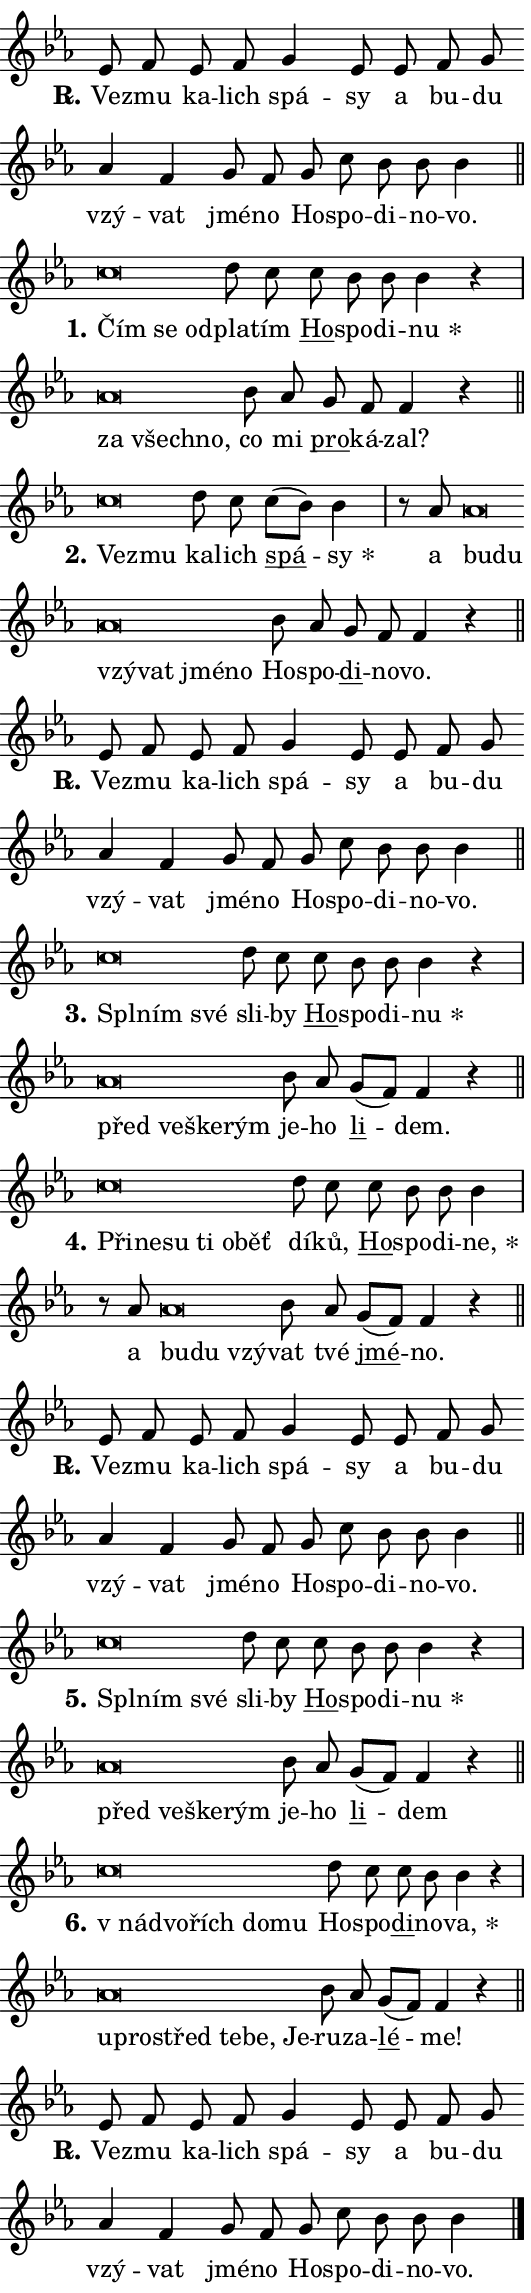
\version "2.24.0"
\header { tagline = "" }
\paper {
  indent = 0\cm
  top-margin = 0\cm
  right-margin = 0.13\cm % to fit lyric hyphens
  bottom-margin = 0\cm
  left-margin = 0\cm
  paper-width = 9\cm
  page-breaking = #ly:one-page-breaking
  system-system-spacing.basic-distance = #11
  score-system-spacing.basic-distance = #11
  ragged-last = ##f
}


%% Author: Thomas Morley
%% https://lists.gnu.org/archive/html/lilypond-user/2020-05/msg00002.html
#(define (line-position grob)
"Returns position of @var[grob} in current system:
   @code{'start}, if at first time-step
   @code{'end}, if at last time-step
   @code{'middle} otherwise
"
  (let* ((col (ly:item-get-column grob))
         (ln (ly:grob-object col 'left-neighbor))
         (rn (ly:grob-object col 'right-neighbor))
         (col-to-check-left (if (ly:grob? ln) ln col))
         (col-to-check-right (if (ly:grob? rn) rn col))
         (break-dir-left
           (and
             (ly:grob-property col-to-check-left 'non-musical #f)
             (ly:item-break-dir col-to-check-left)))
         (break-dir-right
           (and
             (ly:grob-property col-to-check-right 'non-musical #f)
             (ly:item-break-dir col-to-check-right))))
        (cond ((eqv? 1 break-dir-left) 'start)
              ((eqv? -1 break-dir-right) 'end)
              (else 'middle))))

#(define (tranparent-at-line-position vctor)
  (lambda (grob)
  "Relying on @code{line-position} select the relevant enry from @var{vctor}.
Used to determine transparency,"
    (case (line-position grob)
      ((end) (not (vector-ref vctor 0)))
      ((middle) (not (vector-ref vctor 1)))
      ((start) (not (vector-ref vctor 2))))))

noteHeadBreakVisibility =
#(define-music-function (break-visibility)(vector?)
"Makes @code{NoteHead}s transparent relying on @var{break-visibility}"
#{
  \override NoteHead.transparent =
    #(tranparent-at-line-position break-visibility)
#})

#(define delete-ledgers-for-transparent-note-heads
  (lambda (grob)
    "Reads whether a @code{NoteHead} is transparent.
If so this @code{NoteHead} is removed from @code{'note-heads} from
@var{grob}, which is supposed to be @code{LedgerLineSpanner}.
As a result ledgers are not printed for this @code{NoteHead}"
    (let* ((nhds-array (ly:grob-object grob 'note-heads))
           (nhds-list
             (if (ly:grob-array? nhds-array)
                 (ly:grob-array->list nhds-array)
                 '()))
           ;; Relies on the transparent-property being done before
           ;; Staff.LedgerLineSpanner.after-line-breaking is executed.
           ;; This is fragile ...
           (to-keep
             (remove
               (lambda (nhd)
                 (ly:grob-property nhd 'transparent #f))
               nhds-list)))
      ;; TODO find a better method to iterate over grob-arrays, similiar
      ;; to filter/remove etc for lists
      ;; For now rebuilt from scratch
      (set! (ly:grob-object grob 'note-heads)  '())
      (for-each
        (lambda (nhd)
          (ly:pointer-group-interface::add-grob grob 'note-heads nhd))
        to-keep))))

squashNotes = {
  \override NoteHead.X-extent = #'(-0.2 . 0.2)
  \override NoteHead.Y-extent = #'(-0.75 . 0)
  \override NoteHead.stencil =
    #(lambda (grob)
       (let ((pos (ly:grob-property grob 'staff-position)))
         (begin
           (if (< pos -7) (display "ERROR: Lower brevis then expected\n") (display ""))
           (if (<= pos -6) ly:text-interface::print ly:note-head::print))))
}
unSquashNotes = {
  \revert NoteHead.X-extent
  \revert NoteHead.Y-extent
  \revert NoteHead.stencil
}

hideNotes = \noteHeadBreakVisibility #begin-of-line-visible
unHideNotes = \noteHeadBreakVisibility #all-visible

% work-around for resetting accidentals
% https://lilypond.org/doc/v2.23/Documentation/notation/displaying-rhythms#unmetered-music
cadenzaMeasure = {
  \cadenzaOff
  \partial 1024 s1024
  \cadenzaOn
}

#(define-markup-command (accent layout props text) (markup?)
  "Underline accented syllable"
  (interpret-markup layout props
    #{\markup \override #'(offset . 4.3) \underline { #text }#}))

responsum = \markup \concat {
  "R" \hspace #-1.05 \path #0.1 #'((moveto 0 0.07) (lineto 0.9 0.8)) \hspace #0.05 "."
}

spaceSize = #0.6828661417322834 % exact space size for TeX Gyre Schola

\layout {
  \context {
    \Staff
    \remove "Time_signature_engraver"
    \override LedgerLineSpanner.after-line-breaking = #delete-ledgers-for-transparent-note-heads
  }
  \context {
    \Lyrics {
      \override LyricSpace.minimum-distance = \spaceSize
      \override LyricText.font-name = #"TeX Gyre Schola"
      \override LyricText.font-size = 1
      \override StanzaNumber.font-name = #"TeX Gyre Schola Bold"
      \override StanzaNumber.font-size = 1
    }
  }
  \context {
    \Score 
    \override NoteHead.text =
      #(lambda (grob) 
        (let ((pos (ly:grob-property grob 'staff-position)))
          #{\markup {
            \combine
              \halign #-0.55 \raise #(if (= pos -6) 0 0.5) \override #'(thickness . 2) \draw-line #'(3.2 . 0)
              \musicglyph "noteheads.sM1"
          }#}))
  }
}

% magnetic-lyrics.ily
%
%   written by
%     Jean Abou Samra <jean@abou-samra.fr>
%     Werner Lemberg <wl@gnu.org>
%
%   adapted by
%     Jiri Hon <jiri.hon@gmail.com>
%
% Version 2022-Apr-15

% https://www.mail-archive.com/lilypond-user@gnu.org/msg149350.html

#(define (Left_hyphen_pointer_engraver context)
   "Collect syllable-hyphen-syllable occurrences in lyrics and store
them in properties.  This engraver only looks to the left.  For
example, if the lyrics input is @code{foo -- bar}, it does the
following.

@itemize @bullet
@item
Set the @code{text} property of the @code{LyricHyphen} grob between
@q{foo} and @q{bar} to @code{foo}.

@item
Set the @code{left-hyphen} property of the @code{LyricText} grob with
text @q{foo} to the @code{LyricHyphen} grob between @q{foo} and
@q{bar}.
@end itemize

Use this auxiliary engraver in combination with the
@code{lyric-@/text::@/apply-@/magnetic-@/offset!} hook."
   (let ((hyphen #f)
         (text #f))
     (make-engraver
      (acknowledgers
       ((lyric-syllable-interface engraver grob source-engraver)
        (set! text grob)))
      (end-acknowledgers
       ((lyric-hyphen-interface engraver grob source-engraver)
        ;(when (not (grob::has-interface grob 'lyric-space-interface))
          (set! hyphen grob)));)
      ((stop-translation-timestep engraver)
       (when (and text hyphen)
         (ly:grob-set-object! text 'left-hyphen hyphen))
       (set! text #f)
       (set! hyphen #f)))))

#(define (lyric-text::apply-magnetic-offset! grob)
   "If the space between two syllables is less than the value in
property @code{LyricText@/.details@/.squash-threshold}, move the right
syllable to the left so that it gets concatenated with the left
syllable.

Use this function as a hook for
@code{LyricText@/.after-@/line-@/breaking} if the
@code{Left_@/hyphen_@/pointer_@/engraver} is active."
   (let ((hyphen (ly:grob-object grob 'left-hyphen #f)))
     (when hyphen
       (let ((left-text (ly:spanner-bound hyphen LEFT)))
         (when (grob::has-interface left-text 'lyric-syllable-interface)
           (let* ((common (ly:grob-common-refpoint grob left-text X))
                  (this-x-ext (ly:grob-extent grob common X))
                  (left-x-ext
                   (begin
                     ;; Trigger magnetism for left-text.
                     (ly:grob-property left-text 'after-line-breaking)
                     (ly:grob-extent left-text common X)))
                  ;; `delta` is the gap width between two syllables.
                  (delta (- (interval-start this-x-ext)
                            (interval-end left-x-ext)))
                  (details (ly:grob-property grob 'details))
                  (threshold (assoc-get 'squash-threshold details 0.2)))
             (when (< delta threshold)
               (let* (;; We have to manipulate the input text so that
                      ;; ligatures crossing syllable boundaries are not
                      ;; disabled.  For languages based on the Latin
                      ;; script this is essentially a beautification.
                      ;; However, for non-Western scripts it can be a
                      ;; necessity.
                      (lt (ly:grob-property left-text 'text))
                      (rt (ly:grob-property grob 'text))
                      (is-space (grob::has-interface hyphen 'lyric-space-interface))
                      (space (if is-space " " ""))
                      (extra-delta (if is-space spaceSize 0))
                      ;; Append new syllable.
                      (ltrt-space (if (and (string? lt) (string? rt))
                                (string-append lt space rt)
                                (make-concat-markup (list lt space rt))))
                      ;; Right-align `ltrt` to the right side.
                      (ltrt-space-markup (grob-interpret-markup
                               grob
                               (make-translate-markup
                                (cons (interval-length this-x-ext) 0)
                                (make-right-align-markup ltrt-space)))))
                 (begin
                   ;; Don't print `left-text`.
                   (ly:grob-set-property! left-text 'stencil #f)
                   ;; Set text and stencil (which holds all collected
                   ;; syllables so far) and shift it to the left.
                   (ly:grob-set-property! grob 'text ltrt-space)
                   (ly:grob-set-property! grob 'stencil ltrt-space-markup)
                   (ly:grob-translate-axis! grob (- (- delta extra-delta)) X))))))))))


#(define (lyric-hyphen::displace-bounds-first grob)
   ;; Make very sure this callback isn't triggered too early.
   (let ((left (ly:spanner-bound grob LEFT))
         (right (ly:spanner-bound grob RIGHT)))
     (ly:grob-property left 'after-line-breaking)
     (ly:grob-property right 'after-line-breaking)
     (ly:lyric-hyphen::print grob)))

squashThreshold = #0.4

\layout {
  \context {
    \Lyrics
    \consists #Left_hyphen_pointer_engraver
    \override LyricText.after-line-breaking =
      #lyric-text::apply-magnetic-offset!
    \override LyricHyphen.stencil = #lyric-hyphen::displace-bounds-first
    \override LyricText.details.squash-threshold = \squashThreshold
    \override LyricHyphen.minimum-distance = 0
    \override LyricHyphen.minimum-length = \squashThreshold
  }
}

squashText = \override LyricText.details.squash-threshold = 9999
unSquashText = \override LyricText.details.squash-threshold = \squashThreshold

leftText = \override LyricText.self-alignment-X = #LEFT
unLeftText = \revert LyricText.self-alignment-X

starOffset = #(lambda (grob) 
                (let ((x_offset (ly:self-alignment-interface::aligned-on-x-parent grob)))
                  (if (= x_offset 0) 0 (+ x_offset 1.2))))

star = #(define-music-function (syllable)(string?)
"Append star separator at the end of a syllable"
#{
  \once \override LyricText.X-offset = #starOffset
  \lyricmode { \markup {
    #syllable
    \override #'((font-name . "TeX Gyre Schola Bold")) \hspace #0.2 \lower #0.65 \larger "*"
  } }
#})

starAccent = #(define-music-function (syllable)(string?)
"Append star separator at the end of a syllable and make accent"
#{
  \once \override LyricText.X-offset = #starOffset
  \lyricmode { \markup {
    \accent #syllable
    \override #'((font-name . "TeX Gyre Schola Bold")) \hspace #0.2 \lower #0.65 \larger "*"
  } }
#})

breath = #(define-music-function (syllable)(string?)
"Append breathing indicator at the end of a syllable"
#{
  \lyricmode { \markup { #syllable "+" } }
#})

optionalBreath = #(define-music-function (syllable)(string?)
"Append optional breathing indicator at the end of a syllable"
#{
  \lyricmode { \markup { #syllable "(+)" } }
#})


\score {
    <<
        \new Voice = "melody" { \cadenzaOn \key es \major \relative { es'8 f es f g4 es8 es \bar "" f g \bar "" as4 f \bar "" g8 f g c bes bes bes4 \cadenzaMeasure \bar "||" \break } }
        \new Lyrics \lyricsto "melody" { \lyricmode { \set stanza = \responsum
Ve -- zmu ka -- lich spá -- sy a bu -- du vzý -- vat jmé -- no Ho -- spo -- di -- no -- vo. } }
    >>
    \layout {}
}

\score {
    <<
        \new Voice = "melody" { \cadenzaOn \key es \major \relative { \squashNotes c''\breve*1/16 \hideNotes \breve*1/16 \breve*1/16 \bar "" \unHideNotes \unSquashNotes d8 c \bar "" c bes bes bes4 r \cadenzaMeasure \bar "|" \squashNotes as\breve*1/16 \hideNotes \breve*1/16 \breve*1/16 \bar "" \unHideNotes \unSquashNotes bes8 as \bar "" g f f4 r \cadenzaMeasure \bar "||" \break } }
        \new Lyrics \lyricsto "melody" { \lyricmode { \set stanza = "1."
\leftText Čím \squashText se od -- \unLeftText \unSquashText pla -- tím \markup \accent Ho -- spo -- di -- \star nu \leftText za \squashText všech -- no, \unLeftText \unSquashText co mi \markup \accent pro -- ká -- zal? } }
    >>
    \layout {}
}

\score {
    <<
        \new Voice = "melody" { \cadenzaOn \key es \major \relative { \squashNotes c''\breve*1/16 \hideNotes \breve*1/16 \bar "" \unHideNotes \unSquashNotes d8 c \bar "" c[( bes)] bes4 \cadenzaMeasure \bar "|" r8 as8 \squashNotes as\breve*1/16 \hideNotes \breve*1/16 \bar "" \breve*1/16 \bar "" \breve*1/16 \bar "" \breve*1/16 \breve*1/16 \bar "" \unHideNotes \unSquashNotes bes8 as \bar "" g f f4 r \cadenzaMeasure \bar "||" \break } }
        \new Lyrics \lyricsto "melody" { \lyricmode { \set stanza = "2."
\leftText Ve -- \squashText zmu \unLeftText \unSquashText ka -- lich \markup \accent spá -- \star sy a \leftText bu -- \squashText du vzý -- vat jmé -- no \unLeftText \unSquashText Ho -- spo -- \markup \accent di -- no -- vo. } }
    >>
    \layout {}
}

\score {
    <<
        \new Voice = "melody" { \cadenzaOn \key es \major \relative { es'8 f es f g4 es8 es \bar "" f g \bar "" as4 f \bar "" g8 f g c bes bes bes4 \cadenzaMeasure \bar "||" \break } }
        \new Lyrics \lyricsto "melody" { \lyricmode { \set stanza = \responsum
Ve -- zmu ka -- lich spá -- sy a bu -- du vzý -- vat jmé -- no Ho -- spo -- di -- no -- vo. } }
    >>
    \layout {}
}

\score {
    <<
        \new Voice = "melody" { \cadenzaOn \key es \major \relative { \squashNotes c''\breve*1/16 \hideNotes \breve*1/16 \breve*1/16 \bar "" \unHideNotes \unSquashNotes d8 c \bar "" c bes bes bes4 r \cadenzaMeasure \bar "|" \squashNotes as\breve*1/16 \hideNotes \breve*1/16 \bar "" \breve*1/16 \breve*1/16 \bar "" \unHideNotes \unSquashNotes bes8 as \bar "" g[( f)] f4 r \cadenzaMeasure \bar "||" \break } }
        \new Lyrics \lyricsto "melody" { \lyricmode { \set stanza = "3."
\leftText Spl -- \squashText ním své \unLeftText \unSquashText sli -- by \markup \accent Ho -- spo -- di -- \star nu \leftText před \squashText ve -- ške -- rým \unLeftText \unSquashText je -- ho \markup \accent li -- dem. } }
    >>
    \layout {}
}

\score {
    <<
        \new Voice = "melody" { \cadenzaOn \key es \major \relative { \squashNotes c''\breve*1/16 \hideNotes \breve*1/16 \bar "" \breve*1/16 \bar "" \breve*1/16 \bar "" \breve*1/16 \breve*1/16 \bar "" \unHideNotes \unSquashNotes d8 c \bar "" c bes bes bes4 \cadenzaMeasure \bar "|" r8 as8 \squashNotes as\breve*1/16 \hideNotes \breve*1/16 \breve*1/16 \bar "" \unHideNotes \unSquashNotes bes8 as \bar "" g[( f)] f4 r \cadenzaMeasure \bar "||" \break } }
        \new Lyrics \lyricsto "melody" { \lyricmode { \set stanza = "4."
\leftText Při -- \squashText ne -- su ti o -- běť \unLeftText \unSquashText dí -- ků, \markup \accent Ho -- spo -- di -- \star ne, a \leftText bu -- \squashText du vzý -- \unLeftText \unSquashText vat tvé \markup \accent jmé -- no. } }
    >>
    \layout {}
}

\score {
    <<
        \new Voice = "melody" { \cadenzaOn \key es \major \relative { es'8 f es f g4 es8 es \bar "" f g \bar "" as4 f \bar "" g8 f g c bes bes bes4 \cadenzaMeasure \bar "||" \break } }
        \new Lyrics \lyricsto "melody" { \lyricmode { \set stanza = \responsum
Ve -- zmu ka -- lich spá -- sy a bu -- du vzý -- vat jmé -- no Ho -- spo -- di -- no -- vo. } }
    >>
    \layout {}
}

\score {
    <<
        \new Voice = "melody" { \cadenzaOn \key es \major \relative { \squashNotes c''\breve*1/16 \hideNotes \breve*1/16 \breve*1/16 \bar "" \unHideNotes \unSquashNotes d8 c \bar "" c bes bes bes4 r \cadenzaMeasure \bar "|" \squashNotes as\breve*1/16 \hideNotes \breve*1/16 \bar "" \breve*1/16 \breve*1/16 \bar "" \unHideNotes \unSquashNotes bes8 as \bar "" g[( f)] f4 r \cadenzaMeasure \bar "||" \break } }
        \new Lyrics \lyricsto "melody" { \lyricmode { \set stanza = "5."
\leftText Spl -- \squashText ním své \unLeftText \unSquashText sli -- by \markup \accent Ho -- spo -- di -- \star nu \leftText před \squashText ve -- ške -- rým \unLeftText \unSquashText je -- ho \markup \accent li -- dem } }
    >>
    \layout {}
}

\score {
    <<
        \new Voice = "melody" { \cadenzaOn \key es \major \relative { \squashNotes c''\breve*1/16 \hideNotes \breve*1/16 \bar "" \breve*1/16 \bar "" \breve*1/16 \breve*1/16 \bar "" \unHideNotes \unSquashNotes d8 c \bar "" c bes bes4 r \cadenzaMeasure \bar "|" \squashNotes as\breve*1/16 \hideNotes \breve*1/16 \bar "" \breve*1/16 \bar "" \breve*1/16 \bar "" \breve*1/16 \breve*1/16 \bar "" \unHideNotes \unSquashNotes bes8 as \bar "" g[( f)] f4 r \cadenzaMeasure \bar "||" \break } }
        \new Lyrics \lyricsto "melody" { \lyricmode { \set stanza = "6."
\leftText "v ná" -- \squashText dvo -- řích do -- mu \unLeftText \unSquashText Ho -- spo -- \markup \accent di -- no -- \star va, \leftText u -- \squashText pro -- střed te -- be, Je -- \unLeftText \unSquashText ru -- za -- \markup \accent lé -- me! } }
    >>
    \layout {}
}

\score {
    <<
        \new Voice = "melody" { \cadenzaOn \key es \major \relative { es'8 f es f g4 es8 es \bar "" f g \bar "" as4 f \bar "" g8 f g c bes bes bes4 \cadenzaMeasure \bar "||" \break } \bar "|." }
        \new Lyrics \lyricsto "melody" { \lyricmode { \set stanza = \responsum
Ve -- zmu ka -- lich spá -- sy a bu -- du vzý -- vat jmé -- no Ho -- spo -- di -- no -- vo. } }
    >>
    \layout {}
}
